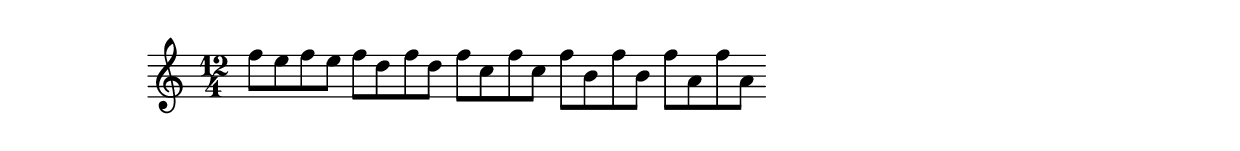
\version "1.7.6"
\header {
	texidoc = "For juxtaposed chords with the same direction, a
slight optical correction is used. It is constant, and only works if
two chords have no common head-positions range."
}

\score { \notes \relative c'' {
\stemDown
\time 12/4
[f8 e f e] [f d f d] [f c f c] [f b, f' b,] [f' a, f' a,]
}
\paper { linewidth = -1. }
}
%% new-chords-done %%
